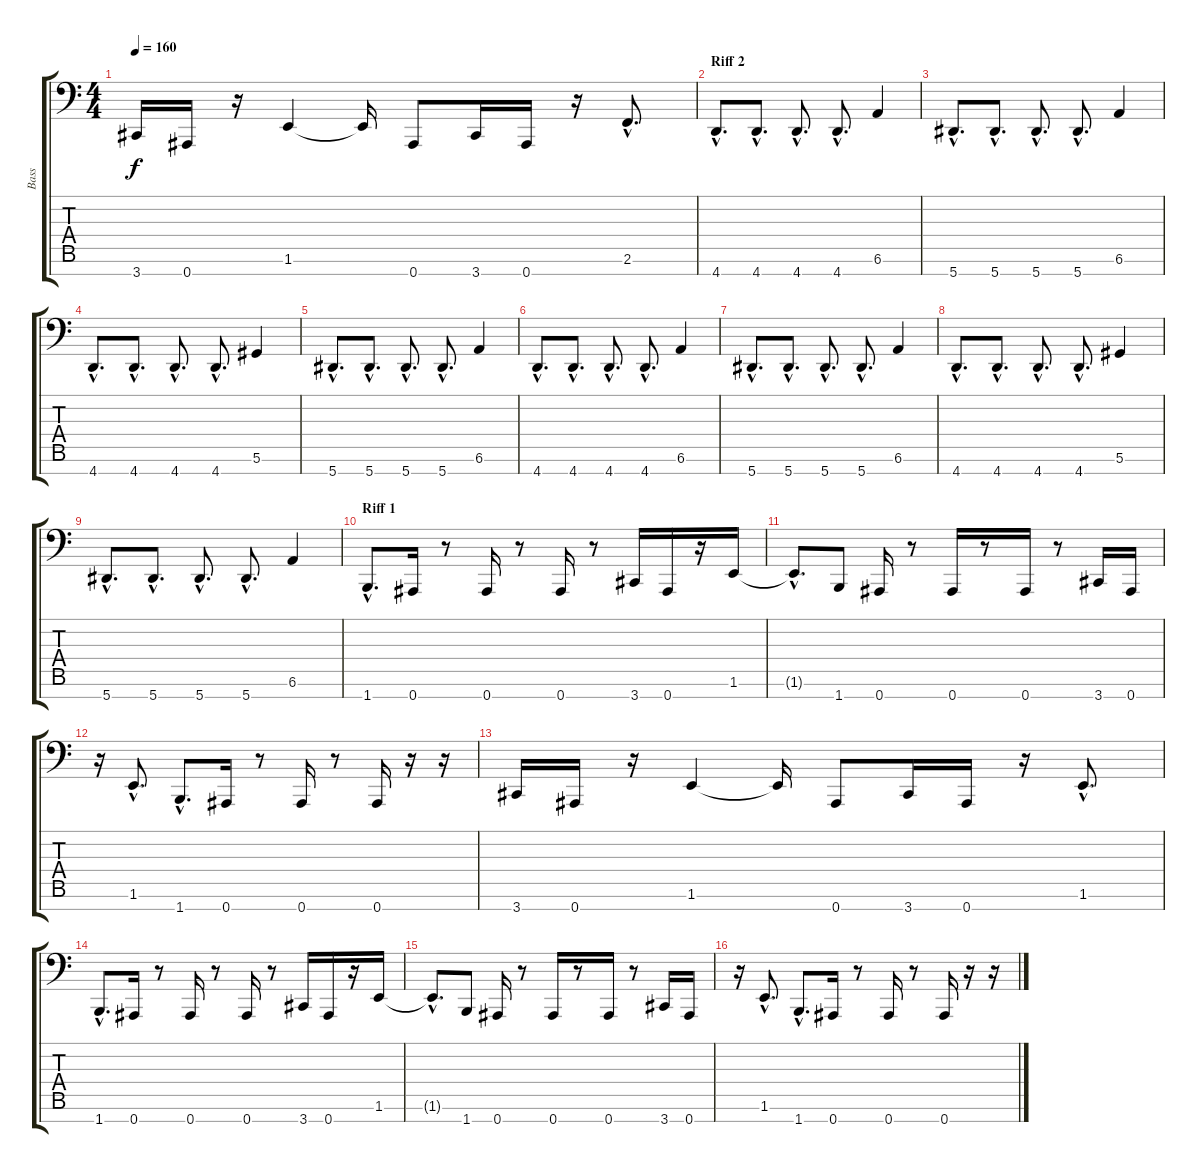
\track ("Bass" "Bass") {instrument electricbassfinger}
\staff {score tabs}
\tuning (Eb3 Bb2 Gb2 Db2 Ab1 Eb1 Bb0) {hide}
\ts (4 4)
\tempo 160
\clef f4
\ks c
3.7.16{dy f} 0.7.16 r.16 1.6.4 1.6{t}.16 0.7.8 3.7.16 0.7.16 r.16 2.6{hac}.8{d} |
\section ("" "Riff 2")
4.7{hac}.8{d} 4.7{hac}.8{d} 4.7{hac}.8{d} 4.7{hac}.8{d} 6.6.4 |
5.7{hac}.8{d} 5.7{hac}.8{d} 5.7{hac}.8{d} 5.7{hac}.8{d} 6.6.4 |
4.7{hac}.8{d} 4.7{hac}.8{d} 4.7{hac}.8{d} 4.7{hac}.8{d} 5.6.4 |
5.7{hac}.8{d} 5.7{hac}.8{d} 5.7{hac}.8{d} 5.7{hac}.8{d} 6.6.4 |
4.7{hac}.8{d} 4.7{hac}.8{d} 4.7{hac}.8{d} 4.7{hac}.8{d} 6.6.4 |
5.7{hac}.8{d} 5.7{hac}.8{d} 5.7{hac}.8{d} 5.7{hac}.8{d} 6.6.4 |
4.7{hac}.8{d} 4.7{hac}.8{d} 4.7{hac}.8{d} 4.7{hac}.8{d} 5.6.4 |
5.7{hac}.8{d} 5.7{hac}.8{d} 5.7{hac}.8{d} 5.7{hac}.8{d} 6.6.4 |
\section ("" "Riff 1")
1.7{hac}.8{d} 0.7.16 r.8 0.7.16 r.8 0.7.16 r.8 3.7.16 0.7.16 r.16 1.6.16 |
1.6{hac t}.8{d} 1.7.8 0.7.16 r.8 0.7.16 r.8 0.7.16 r.8 3.7.16 0.7.16 |
r.16 1.6{hac}.8{d} 1.7{hac}.8{d} 0.7.16 r.8 0.7.16 r.8 0.7.16 r.16 r.16 |
3.7.16 0.7.16 r.16 1.6.4 1.6{t}.16 0.7.8 3.7.16 0.7.16 r.16 1.6{hac}.8{d} |
1.7{hac}.8{d} 0.7.16 r.8 0.7.16 r.8 0.7.16 r.8 3.7.16 0.7.16 r.16 1.6.16 |
1.6{hac t}.8{d} 1.7.8 0.7.16 r.8 0.7.16 r.8 0.7.16 r.8 3.7.16 0.7.16 |
r.16 1.6{hac}.8{d} 1.7{hac}.8{d} 0.7.16 r.8 0.7.16 r.8 0.7.16 r.16 r.16
